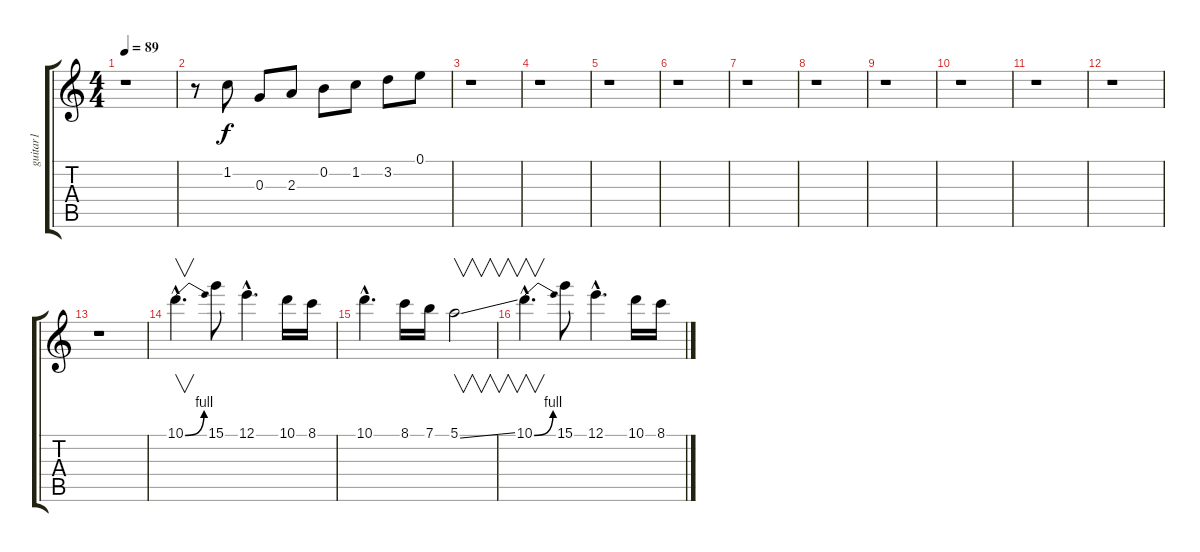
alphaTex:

\track ("guitar1" "guitar1") {instrument distortionguitar}
\staff {score tabs}
\tuning (E4 B3 G3 D3 A2 E2) {hide}
\ts (4 4)
\tempo 89
\clef g2
\ks c
r.1{dy f instrument distortionguitar} |
r.8 1.2.8{volume 12 balance 0} 0.3.8 2.3.8 0.2.8 1.2.8 3.2.8 0.1.8 |
r.1 |
r.1 |
r.1 |
r.1 |
r.1 |
r.1 |
r.1 |
r.1 |
r.1 |
r.1 |
r.1 |
10.1{be (bend 0 0 60 4) hac}.4{v d volume 16} 15.1.8 12.1{hac}.4{d} 10.1.16 8.1.16 |
10.1{hac}.4{d} 8.1.16 7.1.16 5.1{ss}.2{v} |
10.1{be (bend 0 0 60 4) hac}.4{v d} 15.1.8 12.1{hac}.4{d} 10.1.16 8.1.16
